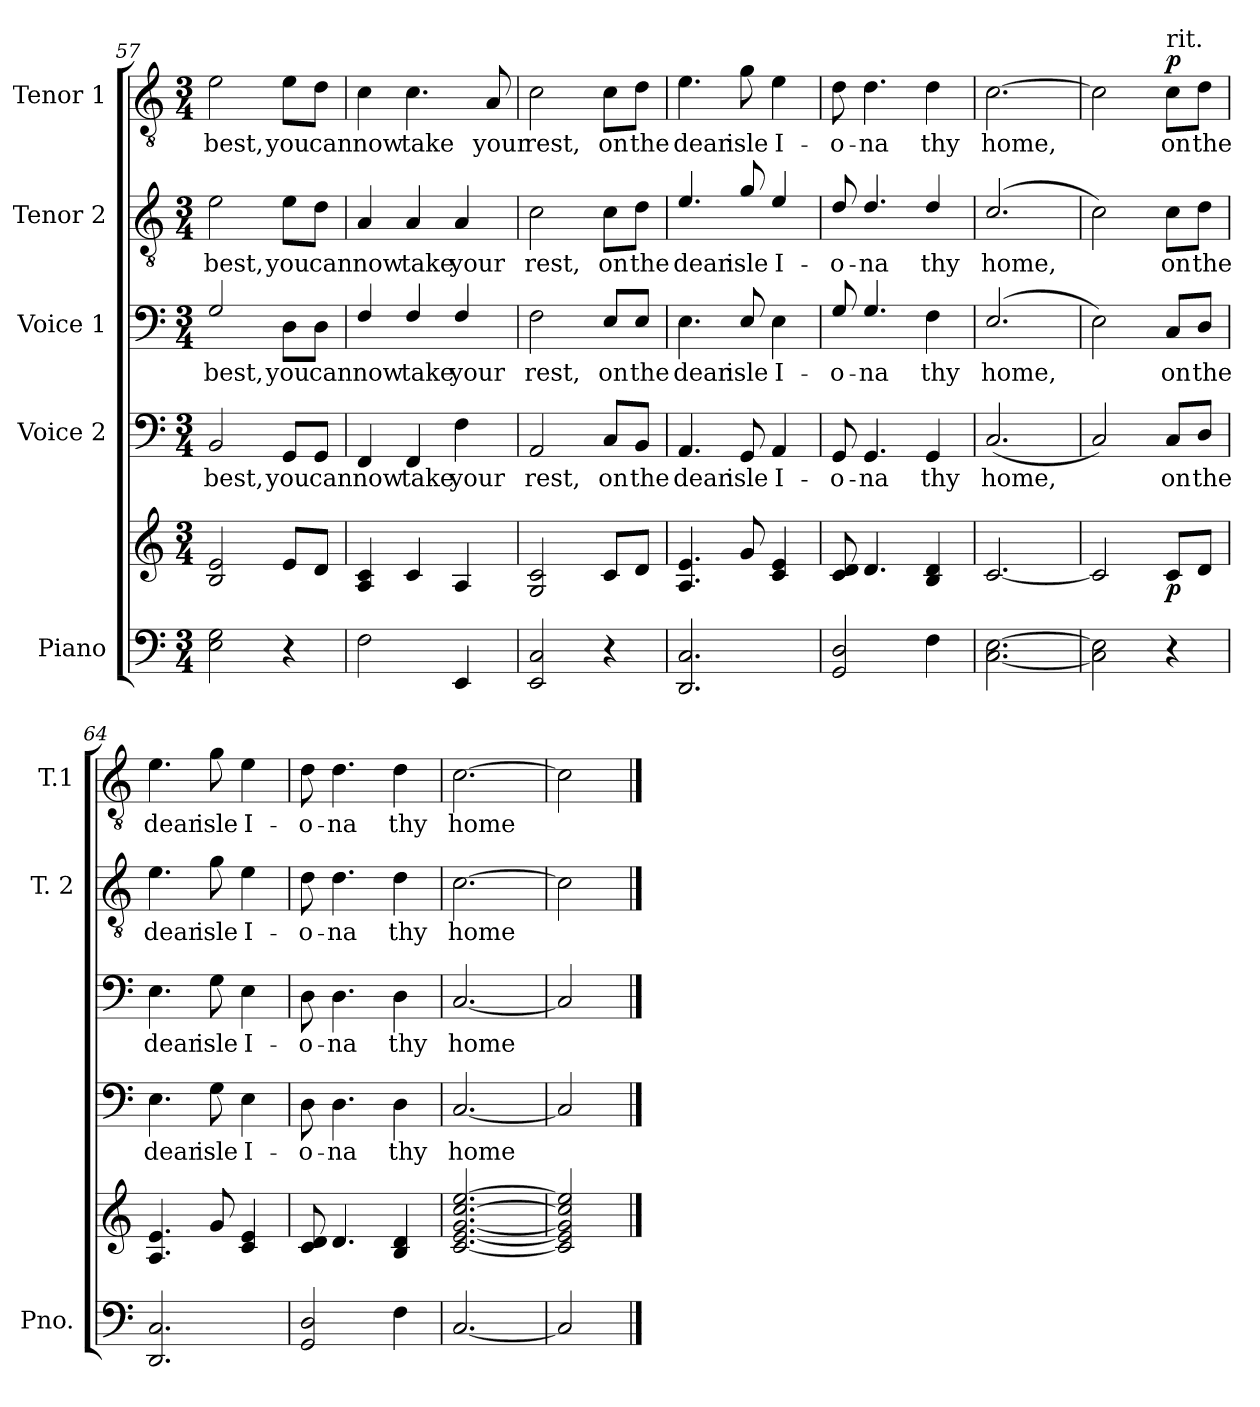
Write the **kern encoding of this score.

**kern	**kern	**dynam	**kern	**text	**kern	**text	**kern	**text	**kern	**text	**dynam
*part5	*part5	*part5	*part4	*part4	*part3	*part3	*part2	*part2	*part1	*part1	*part1
*staff6	*staff5	*staff5/6	*staff4	*staff4	*staff3	*staff3	*staff2	*staff2	*staff1	*staff1	*staff1
*I"Piano	*	*	*I"Voice 2	*	*I"Voice 1	*	*I"Tenor 2	*	*I"Tenor 1	*	*
*I'Pno.	*	*	*	*	*	*	*I'T. 2	*	*I'T.1	*	*
*clefF4	*clefG2	*	*clefF4	*	*clefF4	*	*clefGv2	*	*clefGv2	*	*
*k[]	*k[]	*	*k[]	*	*k[]	*	*k[]	*	*k[]	*	*
*M3/4	*M3/4	*	*M3/4	*	*M3/4	*	*M3/4	*	*M3/4	*	*
=57	=57	=57	=57	=57	=57	=57	=57	=57	=57	=57	=57
!	!	!	!	!LO:LY:b	!	!LO:LY:b	!	!LO:LY:b	!	!LO:LY:b	!
2E\ 2G\	2B/ 2e/	.	2BB/	best,	2G/	best,	2e\	best,	2e\	best,	.
!	!	!	!	!LO:LY:b	!	!LO:LY:b	!	!LO:LY:b	!	!LO:LY:b	!
4r	8e/L	.	8GG/L	you	8D\L	you	8e\L	you	8e\L	you	.
!	!	!	!	!LO:LY:b	!	!LO:LY:b	!	!LO:LY:b	!	!LO:LY:b	!
.	8d/J	.	8GG/J	can	8D\J	can	8d\J	can	8d\J	can	.
=58	=58	=58	=58	=58	=58	=58	=58	=58	=58	=58	=58
!	!	!	!	!LO:LY:b	!	!LO:LY:b	!	!LO:LY:b	!	!LO:LY:b	!
2F\	4A/ 4c/	.	4FF/	now	4F/	now	4A/	now	4c\	now	.
!	!	!	!	!LO:LY:b	!	!LO:LY:b	!	!LO:LY:b	!	!LO:LY:b	!
.	4c/	.	4FF/	take	4F/	take	4A/	take	4.c\	take	.
!	!	!	!	!LO:LY:b	!	!LO:LY:b	!	!LO:LY:b	!	!	!
4EE/	4A/	.	4F\	your	4F/	your	4A/	your	.	.	.
!	!	!	!	!	!	!	!	!	!	!LO:LY:b	!
.	.	.	.	.	.	.	.	.	8A/	your	.
=59	=59	=59	=59	=59	=59	=59	=59	=59	=59	=59	=59
!	!	!	!	!LO:LY:b	!	!LO:LY:b	!	!LO:LY:b	!	!LO:LY:b	!
2EE/ 2C/	2G/ 2c/	.	2AA/	rest,	2F\	rest,	2c\	rest,	2c\	rest,	.
!	!	!	!	!LO:LY:b	!	!LO:LY:b	!	!LO:LY:b	!	!LO:LY:b	!
4r	8c/L	.	8C/L	on	8E/L	on	8c\L	on	8c\L	on	.
!	!	!	!	!LO:LY:b	!	!LO:LY:b	!	!LO:LY:b	!	!LO:LY:b	!
.	8d/J	.	8BB/J	the	8E/J	the	8d\J	the	8d\J	the	.
=60	=60	=60	=60	=60	=60	=60	=60	=60	=60	=60	=60
!	!	!	!	!LO:LY:b	!	!LO:LY:b	!	!LO:LY:b	!	!LO:LY:b	!
2.DD/ 2.C/	4.A/ 4.e/	.	4.AA/	dear	4.E\	dear	4.e/	dear	4.e\	dear	.
!	!	!	!	!LO:LY:b	!	!LO:LY:b	!	!LO:LY:b	!	!LO:LY:b	!
.	8g/	.	8GG/	isle	8E/	isle	8g/	isle	8g\	isle	.
!	!	!	!	!LO:LY:b	!	!LO:LY:b	!	!LO:LY:b	!	!LO:LY:b	!
.	4c/ 4e/	.	4AA/	I-	4E\	I-	4e/	I-	4e\	I-	.
=61	=61	=61	=61	=61	=61	=61	=61	=61	=61	=61	=61
!	!	!	!	!LO:LY:b	!	!LO:LY:b	!	!LO:LY:b	!	!LO:LY:b	!
2GG/ 2D/	8c/ 8d/	.	8GG/	-o-	8G/	-o-	8d/	-o-	8d\	-o-	.
!	!	!	!	!LO:LY:b	!	!LO:LY:b	!	!LO:LY:b	!	!LO:LY:b	!
.	4.d/	.	4.GG/	-na	4.G/	-na	4.d/	-na	4.d\	-na	.
!	!	!	!	!LO:LY:b	!	!LO:LY:b	!	!LO:LY:b	!	!LO:LY:b	!
4F\	4B/ 4d/	.	4GG/	thy	4F\	thy	4d/	thy	4d\	thy	.
=62	=62	=62	=62	=62	=62	=62	=62	=62	=62	=62	=62
!	!	!	!	!LO:LY:b	!	!LO:LY:b	!	!LO:LY:b	!	!LO:LY:b	!
[2.C\ [2.E\	[2.c/	.	(2.C/	home,	(2.E/	home,	(2.c/	home,	[2.c\	home,	.
!!LO:PB:g=z
=63	=63	=63	=63	=63	=63	=63	=63	=63	=63	=63	=63
2C\] 2E\]	2c/]	.	2C/)	.	2E\)	.	2c\)	.	2c\]	.	.
!	!	!	!	!	!	!	!	!	!LO:TX:a:t=rit.	!	!
!	!	!LO:DY:b	!	!LO:LY:b	!	!LO:LY:b	!	!LO:LY:b	!	!LO:LY:b	!LO:DY:a
4r	8c/L	p	8C/L	on	8C/L	on	8c\L	on	8c\L	on	p
!	!	!	!	!LO:LY:b	!	!LO:LY:b	!	!LO:LY:b	!	!LO:LY:b	!
.	8d/J	.	8D/J	the	8D/J	the	8d\J	the	8d\J	the	.
=64	=64	=64	=64	=64	=64	=64	=64	=64	=64	=64	=64
!	!	!	!	!LO:LY:b	!	!LO:LY:b	!	!LO:LY:b	!	!LO:LY:b	!
2.DD/ 2.C/	4.A/ 4.e/	.	4.E\	dear	4.E\	dear	4.e\	dear	4.e\	dear	.
!	!	!	!	!LO:LY:b	!	!LO:LY:b	!	!LO:LY:b	!	!LO:LY:b	!
.	8g/	.	8G\	isle	8G\	isle	8g\	isle	8g\	isle	.
!	!	!	!	!LO:LY:b	!	!LO:LY:b	!	!LO:LY:b	!	!LO:LY:b	!
.	4c/ 4e/	.	4E\	I-	4E\	I-	4e\	I-	4e\	I-	.
=65	=65	=65	=65	=65	=65	=65	=65	=65	=65	=65	=65
!	!	!	!	!LO:LY:b	!	!LO:LY:b	!	!LO:LY:b	!	!LO:LY:b	!
2GG/ 2D/	8c/ 8d/	.	8D\	-o-	8D\	-o-	8d\	-o-	8d\	-o-	.
!	!	!	!	!LO:LY:b	!	!LO:LY:b	!	!LO:LY:b	!	!LO:LY:b	!
.	4.d/	.	4.D\	-na	4.D\	-na	4.d\	-na	4.d\	-na	.
!	!	!	!	!LO:LY:b	!	!LO:LY:b	!	!LO:LY:b	!	!LO:LY:b	!
4F\	4B/ 4d/	.	4D\	thy	4D\	thy	4d\	thy	4d\	thy	.
=66	=66	=66	=66	=66	=66	=66	=66	=66	=66	=66	=66
!	!	!	!	!LO:LY:b	!	!LO:LY:b	!	!LO:LY:b	!	!LO:LY:b	!
[2.C/	[2.c/ [2.e/ [2.g/ [2.cc/ [2.ee/	.	[2.C/	home	[2.C/	home	[2.c\	home	[2.c\	home	.
=67	=67	=67	=67	=67	=67	=67	=67	=67	=67	=67	=67
2C/]	2c/] 2e/] 2g/] 2cc/] 2ee/]	.	2C/]	.	2C/]	.	2c\]	.	2c\]	.	.
==	==	==	==	==	==	==	==	==	==	==	==
*-	*-	*-	*-	*-	*-	*-	*-	*-	*-	*-	*-
